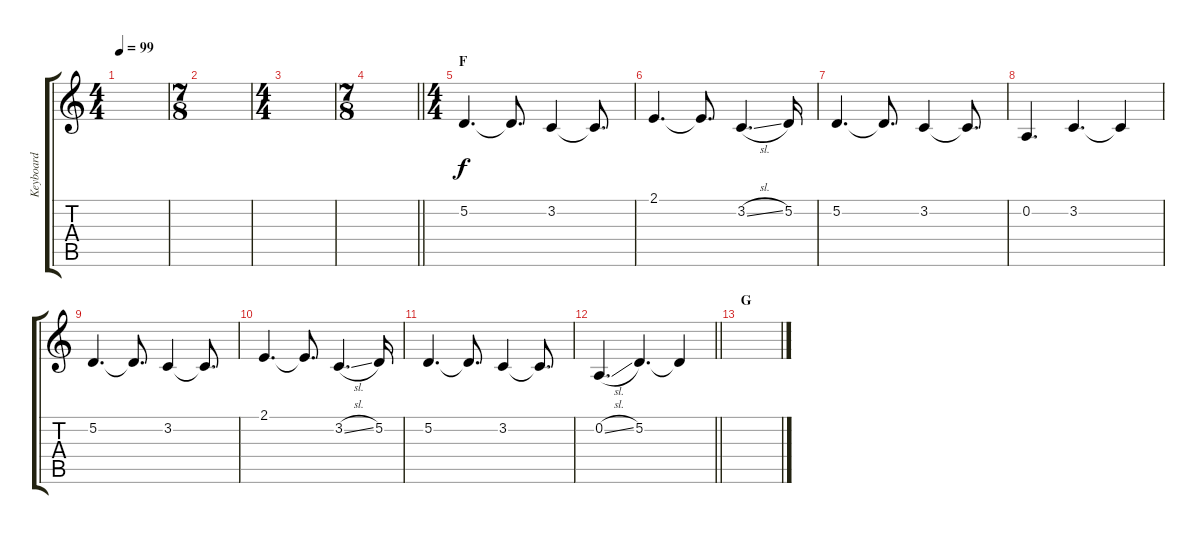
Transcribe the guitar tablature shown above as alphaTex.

\track ("Keyboard" "Keyboard") {instrument lead2sawtooth}
\staff {score tabs}
\tuning (D4 A3 F3 C3 G2 C2) {hide}
\ts (4 4)
\tempo 99
\clef g2
\ks c
|
\ts (7 8)
|
\ts (4 4)
|
\ts (7 8)
\barLineRight lightlight
|
\ts (4 4)
\section ("" "F")
5.2.4{d instrument lead2sawtooth} 5.2{t}.8{d} 3.2.4 3.2{t}.8{d} |
2.1.4{d} 2.1{t}.8{d} 3.2{sl}.4{d} 5.2.16 |
5.2.4{d} 5.2{t}.8{d} 3.2.4 3.2{t}.8{d} |
0.2.4{d} 3.2.4{d} 3.2{t}.4 |
5.2.4{d} 5.2{t}.8{d} 3.2.4 3.2{t}.8{d} |
2.1.4{d} 2.1{t}.8{d} 3.2{sl}.4{d} 5.2.16 |
5.2.4{d} 5.2{t}.8{d} 3.2.4 3.2{t}.8{d} |
\barLineRight lightlight
0.2{sl}.4{d} 5.2.4{d} 5.2{t}.4 |
\section ("" "G")
